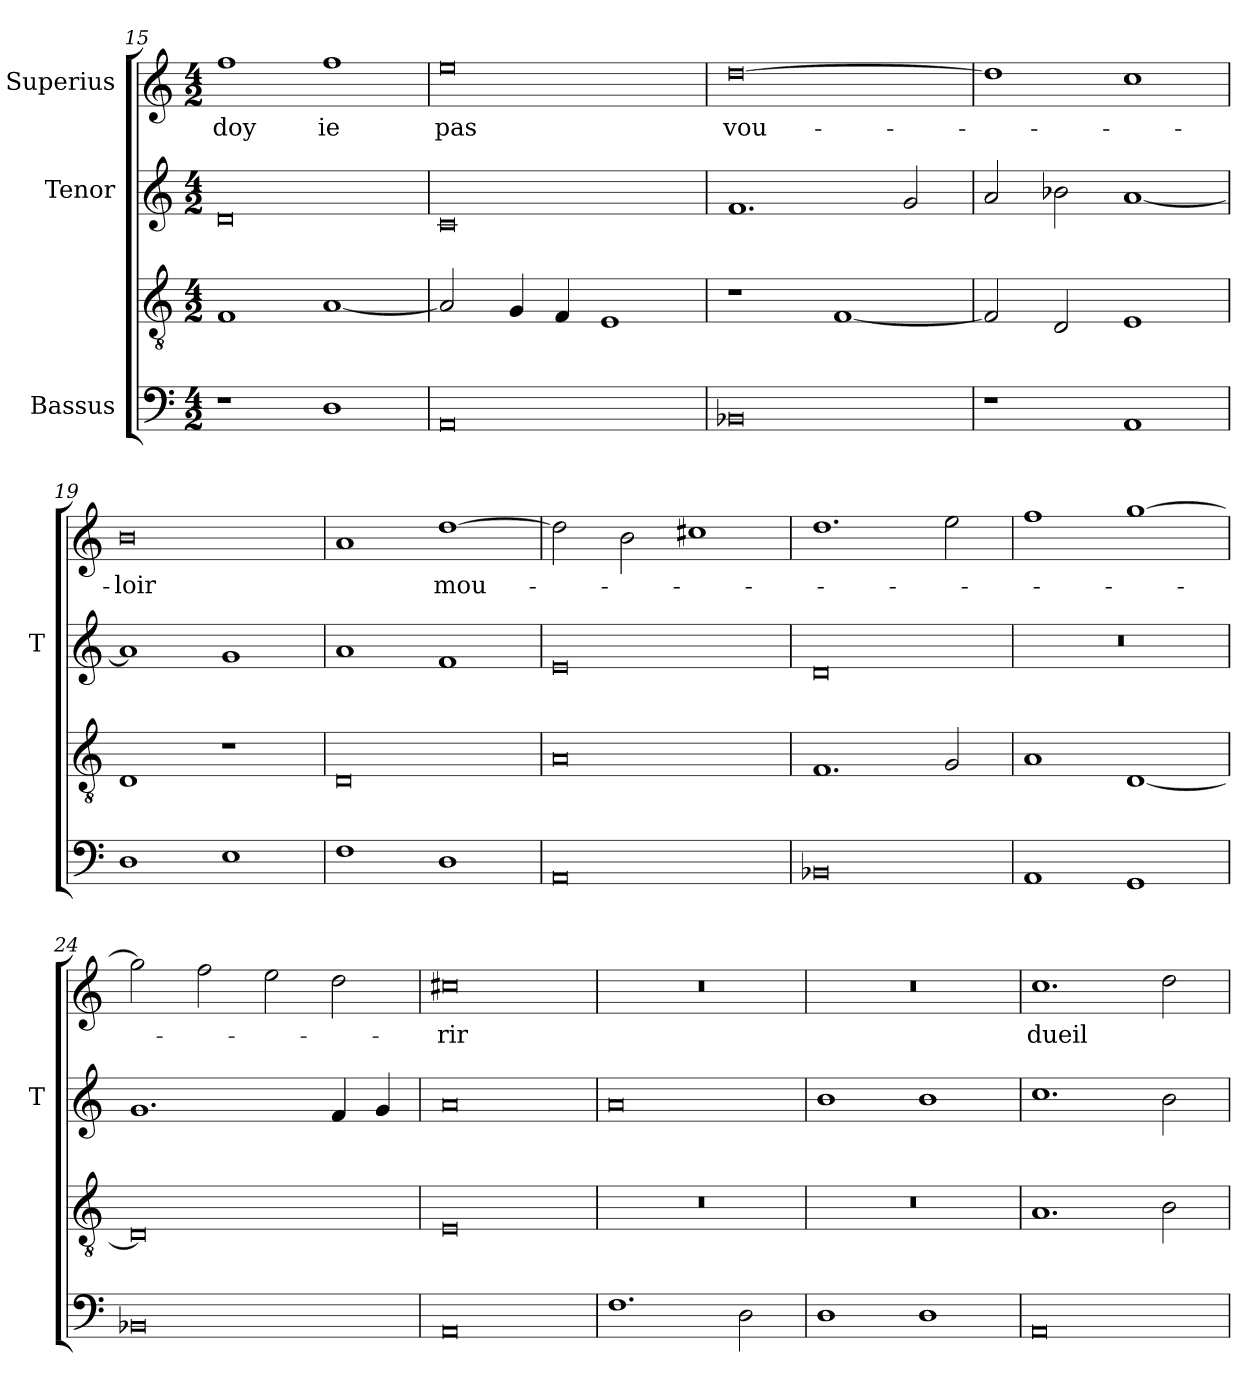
**kern	**kern	**kern	**kern	**text
*part4	*part3	*part2	*part1	*part1
*staff4	*staff3	*staff2	*staff1	*staff1
*I"Bassus	*	*I"Tenor	*I"Superius	*
*	*	*I'T	*	*
*clefF4	*clefGv2	*clefG2	*clefG2	*
*M4/2	*M4/2	*M4/2	*M4/2	*
=15	=15	=15	=15	=15
1r	1F	0d	1ff	-doy
1D	[1A	.	1ff	-ie
=16	=16	=16	=16	=16
0AA	2A]	0c	0ee	-pas
.	4G	.	.	.
.	4F	.	.	.
.	1E	.	.	.
=17	=17	=17	=17	=17
0BB-X	1r	1.f	[0dd	vou-
.	[1F	.	.	.
.	.	2g	.	.
=18	=18	=18	=18	=18
1r	2F]	2a	1dd]	.
.	2D	2b-X	.	.
1AA	1E	[1a	1cc	.
=19	=19	=19	=19	=19
1D	1D	1a]	0b	-loir
1E	1r	1g	.	.
=20	=20	=20	=20	=20
1F	0D	1a	1a	.
1D	.	1f	[1dd	mou-
=21	=21	=21	=21	=21
0AA	0A	0e	2dd]	.
.	.	.	2b	.
.	.	.	1cc#X	.
=22	=22	=22	=22	=22
0BB-X	1.F	0d	1.dd	.
.	2G	.	2ee	.
=23	=23	=23	=23	=23
1AA	1A	0r	1ff	.
1GG	[1D	.	[1gg	.
=24	=24	=24	=24	=24
0BB-X	0D]	1.g	2gg]	.
.	.	.	2ff	.
.	.	.	2ee	.
.	.	4f	2dd	.
.	.	4g	.	.
=25	=25	=25	=25	=25
0AA	0E	0a	0cc#X	-rir
=26	=26	=26	=26	=26
1.F	0r	0a	0r	.
2D	.	.	.	.
=27	=27	=27	=27	=27
1D	0r	1b	0r	.
1D	.	1b	.	.
=28	=28	=28	=28	=28
0AA	1.A	1.cc	1.cc	-dueil
.	2B	2b	2dd	.
=	=	=	=	=
*-	*-	*-	*-	*-
